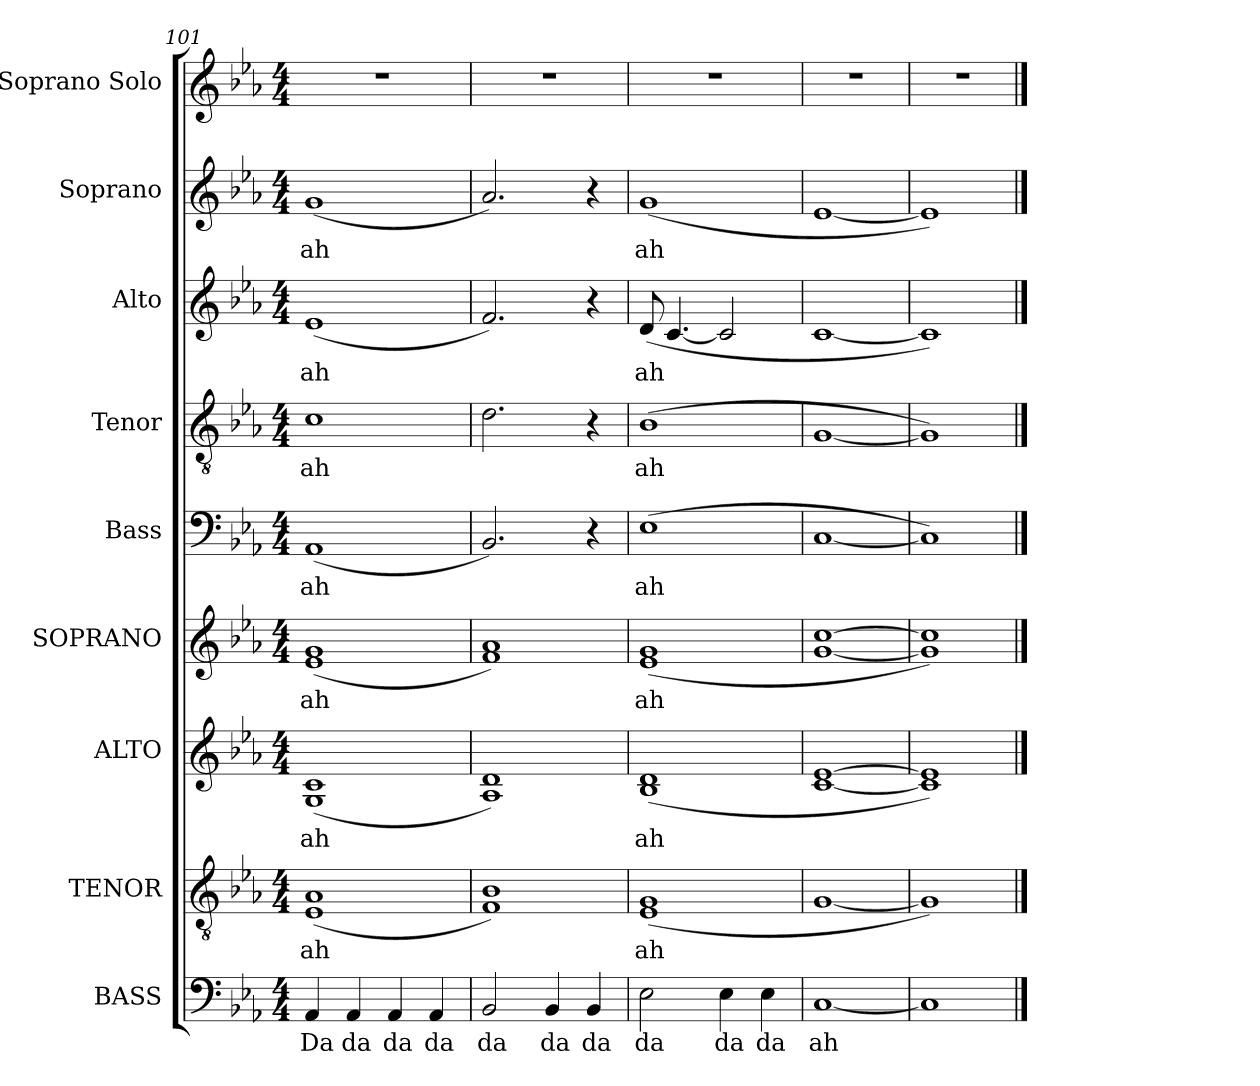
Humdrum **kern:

**kern	**text	**kern	**text	**kern	**text	**kern	**text	**kern	**text	**kern	**text	**kern	**text	**kern	**text	**kern
*part9	*part9	*part8	*part8	*part7	*part7	*part6	*part6	*part5	*part5	*part4	*part4	*part3	*part3	*part2	*part2	*part1
*staff9	*staff9	*staff8	*staff8	*staff7	*staff7	*staff6	*staff6	*staff5	*staff5	*staff4	*staff4	*staff3	*staff3	*staff2	*staff2	*staff1
*I"BASS	*	*I"TENOR	*	*I"ALTO	*	*I"SOPRANO	*	*I"Bass	*	*I"Tenor	*	*I"Alto	*	*I"Soprano	*	*I"Soprano Solo
*I'B.	*	*I'T.	*	*I'A.	*	*I'S.	*	*I'B.	*	*I'T.	*	*I'A.	*	*I'S.	*	*
!!LO:PB:g=z
*clefF4	*	*clefGv2	*	*clefG2	*	*clefG2	*	*clefF4	*	*clefGv2	*	*clefG2	*	*clefG2	*	*clefG2
*	*	*ITrd7c12	*	*	*	*	*	*	*	*ITrd7c12	*	*	*	*	*	*
*k[b-e-a-]	*	*k[b-e-a-]	*	*k[b-e-a-]	*	*k[b-e-a-]	*	*k[b-e-a-]	*	*k[b-e-a-]	*	*k[b-e-a-]	*	*k[b-e-a-]	*	*k[b-e-a-]
*M4/4	*	*M4/4	*	*M4/4	*	*M4/4	*	*M4/4	*	*M4/4	*	*M4/4	*	*M4/4	*	*M4/4
=101	=101	=101	=101	=101	=101	=101	=101	=101	=101	=101	=101	=101	=101	=101	=101	=101
4AA-/	Da	(1EE- 1AA-	ah	(1G 1c	ah	(1e- 1g	ah	(1AA-	ah	1C	ah	(1e-	ah	(1g	ah	1r
4AA-/	da	.	.	.	.	.	.	.	.	.	.	.	.	.	.	.
4AA-/	da	.	.	.	.	.	.	.	.	.	.	.	.	.	.	.
4AA-/	da	.	.	.	.	.	.	.	.	.	.	.	.	.	.	.
=102	=102	=102	=102	=102	=102	=102	=102	=102	=102	=102	=102	=102	=102	=102	=102	=102
2BB-/	da	1FF 1BB-)	.	1A- 1d)	.	1f 1a-)	.	2.BB-/)	.	2.D\	.	2.f/)	.	2.a-/)	.	1r
4BB-/	da	.	.	.	.	.	.	.	.	.	.	.	.	.	.	.
4BB-/	da	.	.	.	.	.	.	4r	.	4r	.	4r	.	4r	.	.
=103	=103	=103	=103	=103	=103	=103	=103	=103	=103	=103	=103	=103	=103	=103	=103	=103
2E-\	da	(1EE- 1GG	ah	(1B- 1d	ah	(1e- 1g	ah	(1E-	ah	(1BB-	ah	(8d/	ah	(1g	ah	1r
.	.	.	.	.	.	.	.	.	.	.	.	[4.c/	.	.	.	.
4E-\	da	.	.	.	.	.	.	.	.	.	.	2c/]	.	.	.	.
4E-\	da	.	.	.	.	.	.	.	.	.	.	.	.	.	.	.
=104	=104	=104	=104	=104	=104	=104	=104	=104	=104	=104	=104	=104	=104	=104	=104	=104
[1C	ah	[1GG	.	[1c [1e-	.	[1g [1cc	.	[1C	.	[1GG	.	[1c	.	[1e-	.	1r
=105	=105	=105	=105	=105	=105	=105	=105	=105	=105	=105	=105	=105	=105	=105	=105	=105
1C]	.	1GG])	.	1c] 1e-])	.	1g] 1cc])	.	1C])	.	1GG])	.	1c])	.	1e-])	.	1r
==	==	==	==	==	==	==	==	==	==	==	==	==	==	==	==	==
*-	*-	*-	*-	*-	*-	*-	*-	*-	*-	*-	*-	*-	*-	*-	*-	*-
